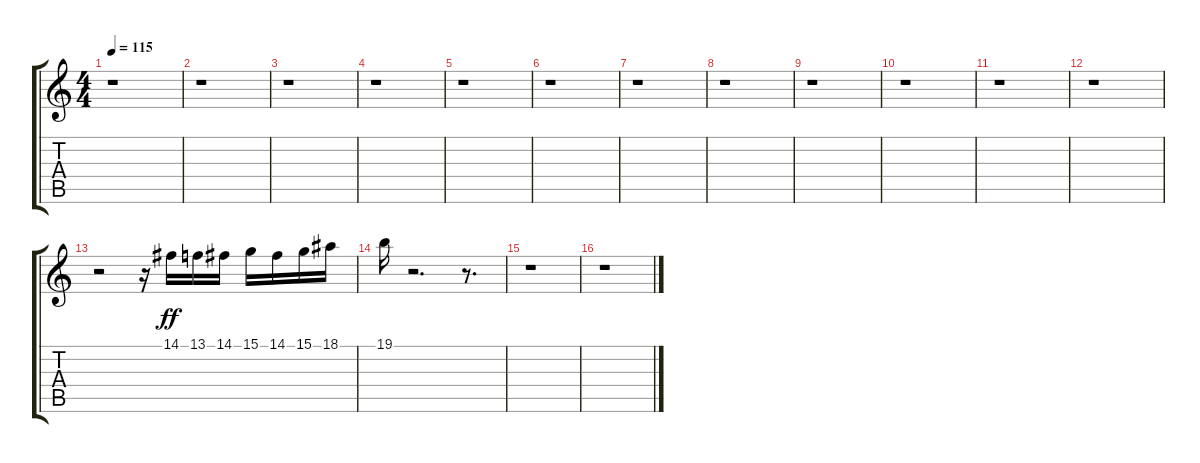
\track "" {instrument brasssection}
\staff {score tabs}
\tuning (E4 B3 G3 D3 A2 E2) {hide}
\ts (4 4)
\tempo 115
\clef g2
\ks c
r.1{dy ff} |
r.1 |
r.1 |
r.1 |
r.1 |
r.1 |
r.1 |
r.1 |
r.1 |
r.1 |
r.1 |
r.1 |
r.2 r.16 14.1.16 13.1.16 14.1.16 15.1.16 14.1.16 15.1.16 18.1.16 |
19.1.16 r.2{d} r.8{d} |
r.1 |
r.1
